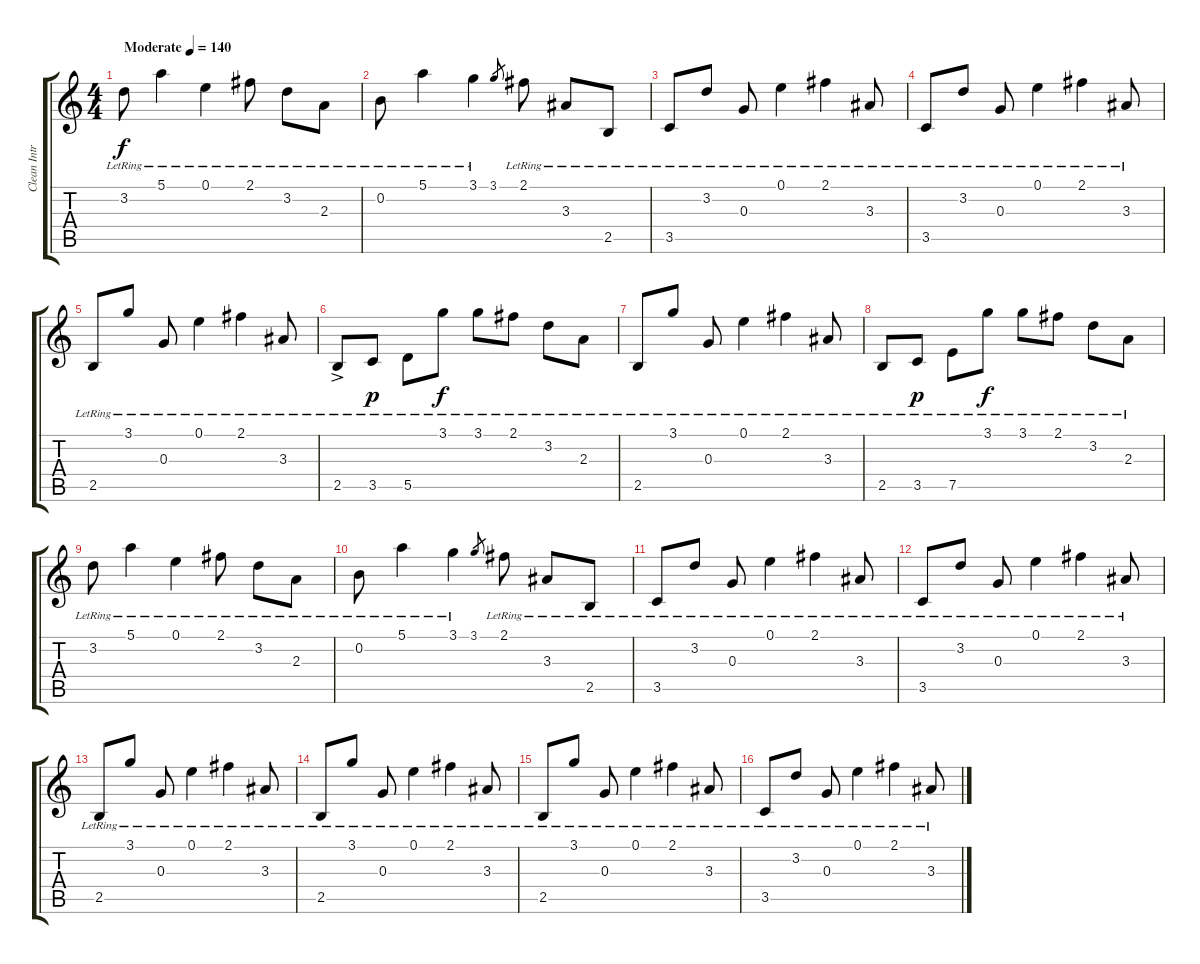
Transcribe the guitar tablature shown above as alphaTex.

\track ("Clean Intro" "Clean Intr") {instrument acousticguitarnylon}
\staff {score tabs}
\tuning (E4 B3 G3 D3 A2 E2) {hide}
\ts (4 4)
\tempo (140 "Moderate")
\clef g2
\ks c
3.2{lr}.8{dy f instrument acousticguitarnylon} 5.1{lr}.4 0.1{lr}.4 2.1{lr}.8 3.2{lr}.8 2.3{lr}.8 |
0.2{lr}.8 5.1{lr}.4 3.1{lr}.4 3.1.8{gr} 2.1{lr}.8 3.3{lr}.8 2.5{lr}.8 |
3.5{lr}.8 3.2{lr}.8 0.3{lr}.8 0.1{lr}.4 2.1{lr}.4 3.3{lr}.8 |
3.5{lr}.8 3.2{lr}.8 0.3{lr}.8 0.1{lr}.4 2.1{lr}.4 3.3{lr}.8 |
2.5{lr}.8 3.1{lr}.8 0.3{lr}.8 0.1{lr}.4 2.1{lr}.4 3.3{lr}.8 |
2.5{ac lr}.8 3.5{lr}.8{dy p} 5.5{lr}.8 3.1{lr}.8{dy f} 3.1{lr}.8 2.1{lr}.8 3.2{lr}.8 2.3{lr}.8 |
2.5{lr}.8 3.1{lr}.8 0.3{lr}.8 0.1{lr}.4 2.1{lr}.4 3.3{lr}.8 |
2.5{lr}.8 3.5{lr}.8{dy p} 7.5{lr}.8 3.1{lr}.8{dy f} 3.1{lr}.8 2.1{lr}.8 3.2{lr}.8 2.3{lr}.8 |
3.2{lr}.8 5.1{lr}.4 0.1{lr}.4 2.1{lr}.8 3.2{lr}.8 2.3{lr}.8 |
0.2{lr}.8 5.1{lr}.4 3.1{lr}.4 3.1.8{gr} 2.1{lr}.8 3.3{lr}.8 2.5{lr}.8 |
3.5{lr}.8 3.2{lr}.8 0.3{lr}.8 0.1{lr}.4 2.1{lr}.4 3.3{lr}.8 |
3.5{lr}.8 3.2{lr}.8 0.3{lr}.8 0.1{lr}.4 2.1{lr}.4 3.3{lr}.8 |
2.5{lr}.8 3.1{lr}.8 0.3{lr}.8 0.1{lr}.4 2.1{lr}.4 3.3{lr}.8 |
2.5{lr}.8 3.1{lr}.8 0.3{lr}.8 0.1{lr}.4 2.1{lr}.4 3.3{lr}.8 |
2.5{lr}.8 3.1{lr}.8 0.3{lr}.8 0.1{lr}.4 2.1{lr}.4 3.3{lr}.8 |
3.5{lr}.8 3.2{lr}.8 0.3{lr}.8 0.1{lr}.4 2.1{lr}.4 3.3{lr}.8
